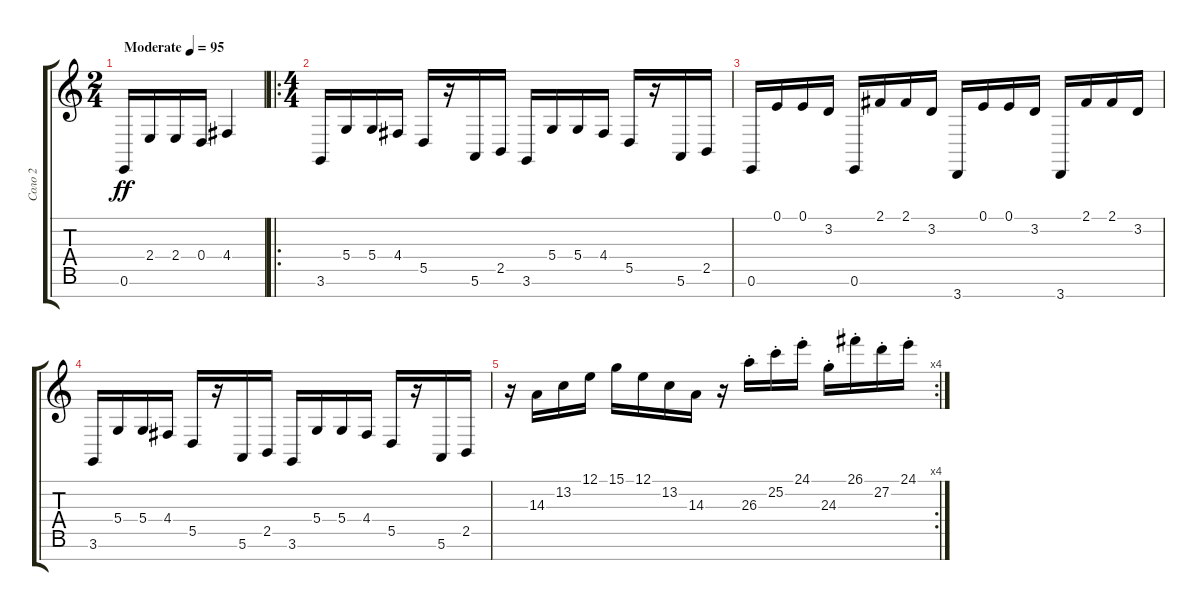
\track ("Соло 2" "Соло 2") {instrument acousticgrandpiano}
\staff {score tabs}
\tuning (E4 B3 G3 D3 A2 E2 B1) {hide}
\ts (2 4)
\tempo (95 "Moderate")
\clef g2
\ks c
0.6.16{dy ff instrument acousticgrandpiano} 2.4.16 2.4.16 0.4.16 4.4.4 |
\ro
\ts (4 4)
3.6.16 5.4.16 5.4.16 4.4.16 5.5.16 r.16 5.6.16 2.5.16 3.6.16 5.4.16 5.4.16 4.4.16 5.5.16 r.16 5.6.16 2.5.16 |
0.6.16 0.1.16 0.1.16 3.2.16 0.6.16 2.1.16 2.1.16 3.2.16 3.7.16 0.1.16 0.1.16 3.2.16 3.7.16 2.1.16 2.1.16 3.2.16 |
3.6.16 5.4.16 5.4.16 4.4.16 5.5.16 r.16 5.6.16 2.5.16 3.6.16 5.4.16 5.4.16 4.4.16 5.5.16 r.16 5.6.16 2.5.16 |
\rc 4
r.16 14.3.16 13.2.16 12.1.16 15.1.16 12.1.16 13.2.16 14.3.16 r.16 26.3{st}.16 25.2{st}.16 24.1{st}.16 24.3{st}.16 26.1{st}.16 27.2{st}.16 24.1{st}.16
